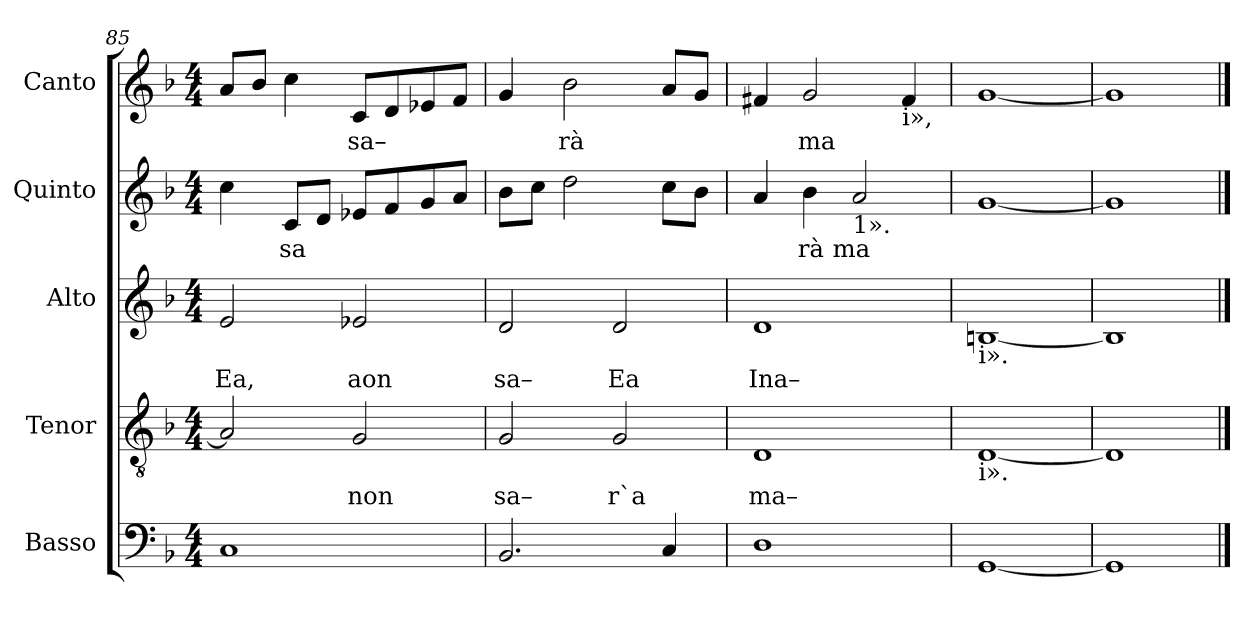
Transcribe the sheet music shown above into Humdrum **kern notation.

**kern	**kern	**text	**kern	**text	**kern	**text	**kern	**text
*part5	*part4	*part4	*part3	*part3	*part2	*part2	*part1	*part1
*staff5	*staff4	*staff4	*staff3	*staff3	*staff2	*staff2	*staff1	*staff1
*I"Basso	*I"Tenor	*	*I"Alto	*	*I"Quinto	*	*I"Canto	*
*clefF4	*clefGv2	*	*clefG2	*	*clefG2	*	*clefG2	*
*k[b-]	*k[b-]	*	*k[b-]	*	*k[b-]	*	*k[b-]	*
*F:	*F:	*	*F:	*	*F:	*	*F:	*
*M4/4	*M4/4	*	*M4/4	*	*M4/4	*	*M4/4	*
=85	=85	=85	=85	=85	=85	=85	=85	=85
!	!	!	!	!LO:LY:b	!	!	!	!
1C	2A/]	.	2e/	Ea,	4cc\	.	8a/L	.
.	.	.	.	.	.	.	8b-/J	.
!	!	!	!	!	!	!LO:LY:b	!	!
.	.	.	.	.	8c/L	sa	4cc\	.
.	.	.	.	.	8d/J	.	.	.
!	!	!LO:LY:b	!	!LO:LY:b	!	!	!	!LO:LY:b
.	2G/	non	2e-X/	aon	8e-X/L	.	8c/L	sa–
.	.	.	.	.	8f/	.	8d/	.
.	.	.	.	.	8g/	.	8e-X/	.
.	.	.	.	.	8a/J	.	8f/J	.
=86	=86	=86	=86	=86	=86	=86	=86	=86
!	!	!LO:LY:b	!	!LO:LY:b	!	!	!	!
2.BB-/	2G/	sa–	2d/	sa–	8b-\L	.	4g/	.
.	.	.	.	.	8cc\J	.	.	.
!	!	!	!	!	!	!	!	!LO:LY:b
.	.	.	.	.	2dd\	.	2b-\	rà
!	!	!LO:LY:b	!	!LO:LY:b	!	!	!	!
.	2G/	r`a	2d/	Ea	.	.	.	.
4C/	.	.	.	.	8cc\L	.	8a/L	.
.	.	.	.	.	8b-\J	.	8g/J	.
=87	=87	=87	=87	=87	=87	=87	=87	=87
!	!	!LO:LY:b	!	!LO:LY:b	!	!	!	!
1D	1D	ma–	1d	Ina–	4a/	.	4f#X/	.
!	!	!	!	!	!	!LO:LY:b	!	!LO:LY:b
.	.	.	.	.	4b-\	rà	2g/	ma
!	!	!	!	!	!LO:TX:b:t=1».	!	!	!
!	!	!	!	!	!	!LO:LY:b	!	!
.	.	.	.	.	2a/	ma	.	.
!	!	!	!	!	!	!	!LO:TX:b:t=i»,	!
.	.	.	.	.	.	.	4f#/	.
=88	=88	=88	=88	=88	=88	=88	=88	=88
!	!	!	!LO:TX:b:t=i».	!	!	!	!	!
!	!LO:TX:b:t=i».	!	!	!	!	!	!	!
[1GG	[1D	.	[1Bn	.	[1g	.	[1g	.
=89	=89	=89	=89	=89	=89	=89	=89	=89
1GG]	1D]	.	1B]	.	1g]	.	1g]	.
==	==	==	==	==	==	==	==	==
*-	*-	*-	*-	*-	*-	*-	*-	*-
